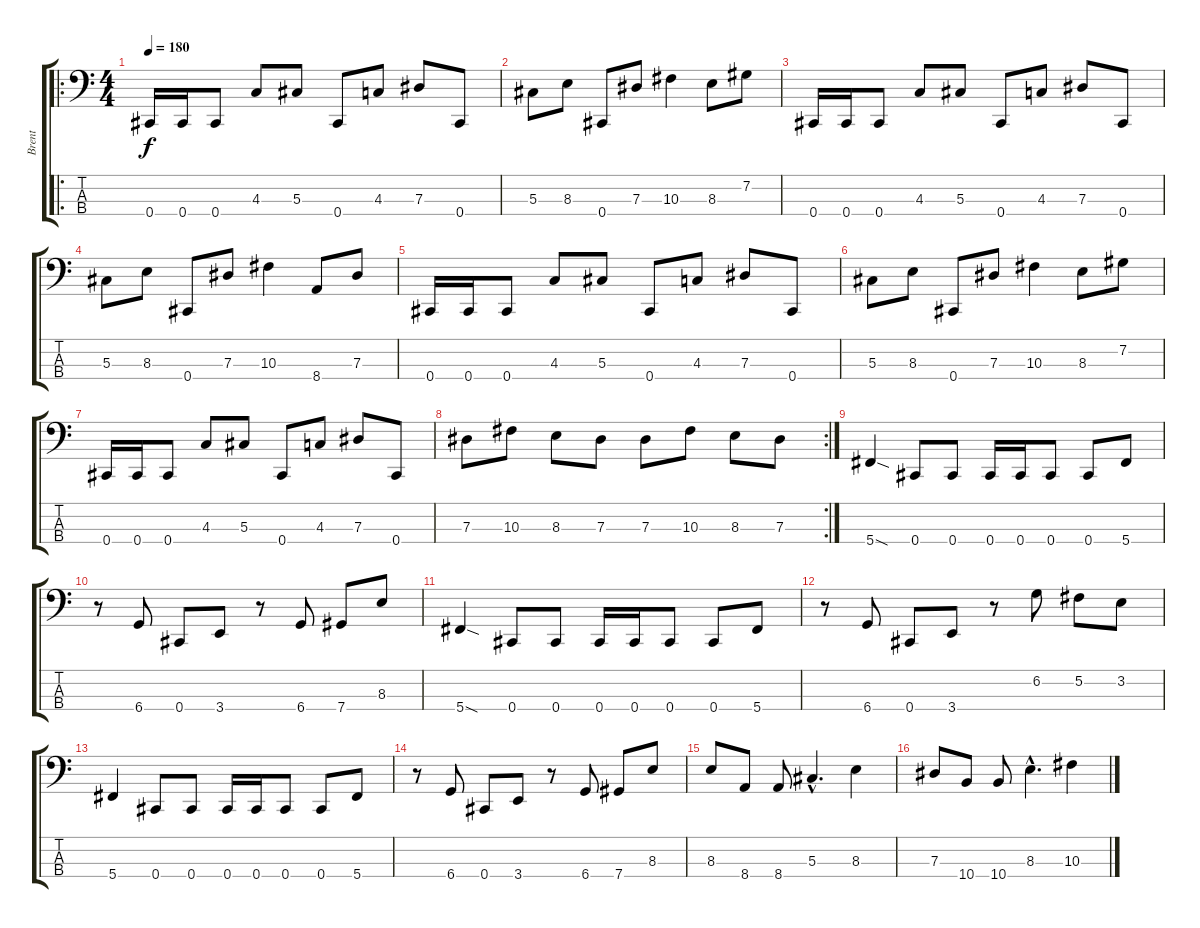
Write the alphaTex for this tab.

\track ("Brent" "Brent") {instrument electricbasspick}
\staff {score tabs}
\tuning (Gb2 Db2 Ab1 Db1) {hide}
\ro
\ts (4 4)
\tempo 180
\clef f4
\ks c
0.4.16{dy f} 0.4.16 0.4.8 4.3.8 5.3.8 0.4.8 4.3.8 7.3.8 0.4.8 |
5.3.8 8.3.8 0.4.8 7.3.8 10.3.4 8.3.8 7.2.8 |
0.4.16 0.4.16 0.4.8 4.3.8 5.3.8 0.4.8 4.3.8 7.3.8 0.4.8 |
5.3.8 8.3.8 0.4.8 7.3.8 10.3.4 8.4.8 7.3.8 |
0.4.16 0.4.16 0.4.8 4.3.8 5.3.8 0.4.8 4.3.8 7.3.8 0.4.8 |
5.3.8 8.3.8 0.4.8 7.3.8 10.3.4 8.3.8 7.2.8 |
0.4.16 0.4.16 0.4.8 4.3.8 5.3.8 0.4.8 4.3.8 7.3.8 0.4.8 |
\rc 2
7.3.8 10.3.8 8.3.8 7.3.8 7.3.8 10.3.8 8.3.8 7.3.8 |
5.4{sod}.4 0.4.8 0.4.8 0.4.16 0.4.16 0.4.8 0.4.8 5.4.8 |
r.8 6.4.8 0.4.8 3.4.8 r.8 6.4.8 7.4.8 8.3.8 |
5.4{sod}.4 0.4.8 0.4.8 0.4.16 0.4.16 0.4.8 0.4.8 5.4.8 |
r.8 6.4.8 0.4.8 3.4.8 r.8 6.2.8 5.2.8 3.2.8 |
5.4.4 0.4.8 0.4.8 0.4.16 0.4.16 0.4.8 0.4.8 5.4.8 |
r.8 6.4.8 0.4.8 3.4.8 r.8 6.4.8 7.4.8 8.3.8 |
8.3.8 8.4.8 8.4.8 5.3{hac}.4{d} 8.3.4 |
7.3.8 10.4.8 10.4.8 8.3{hac}.4{d} 10.3.4
